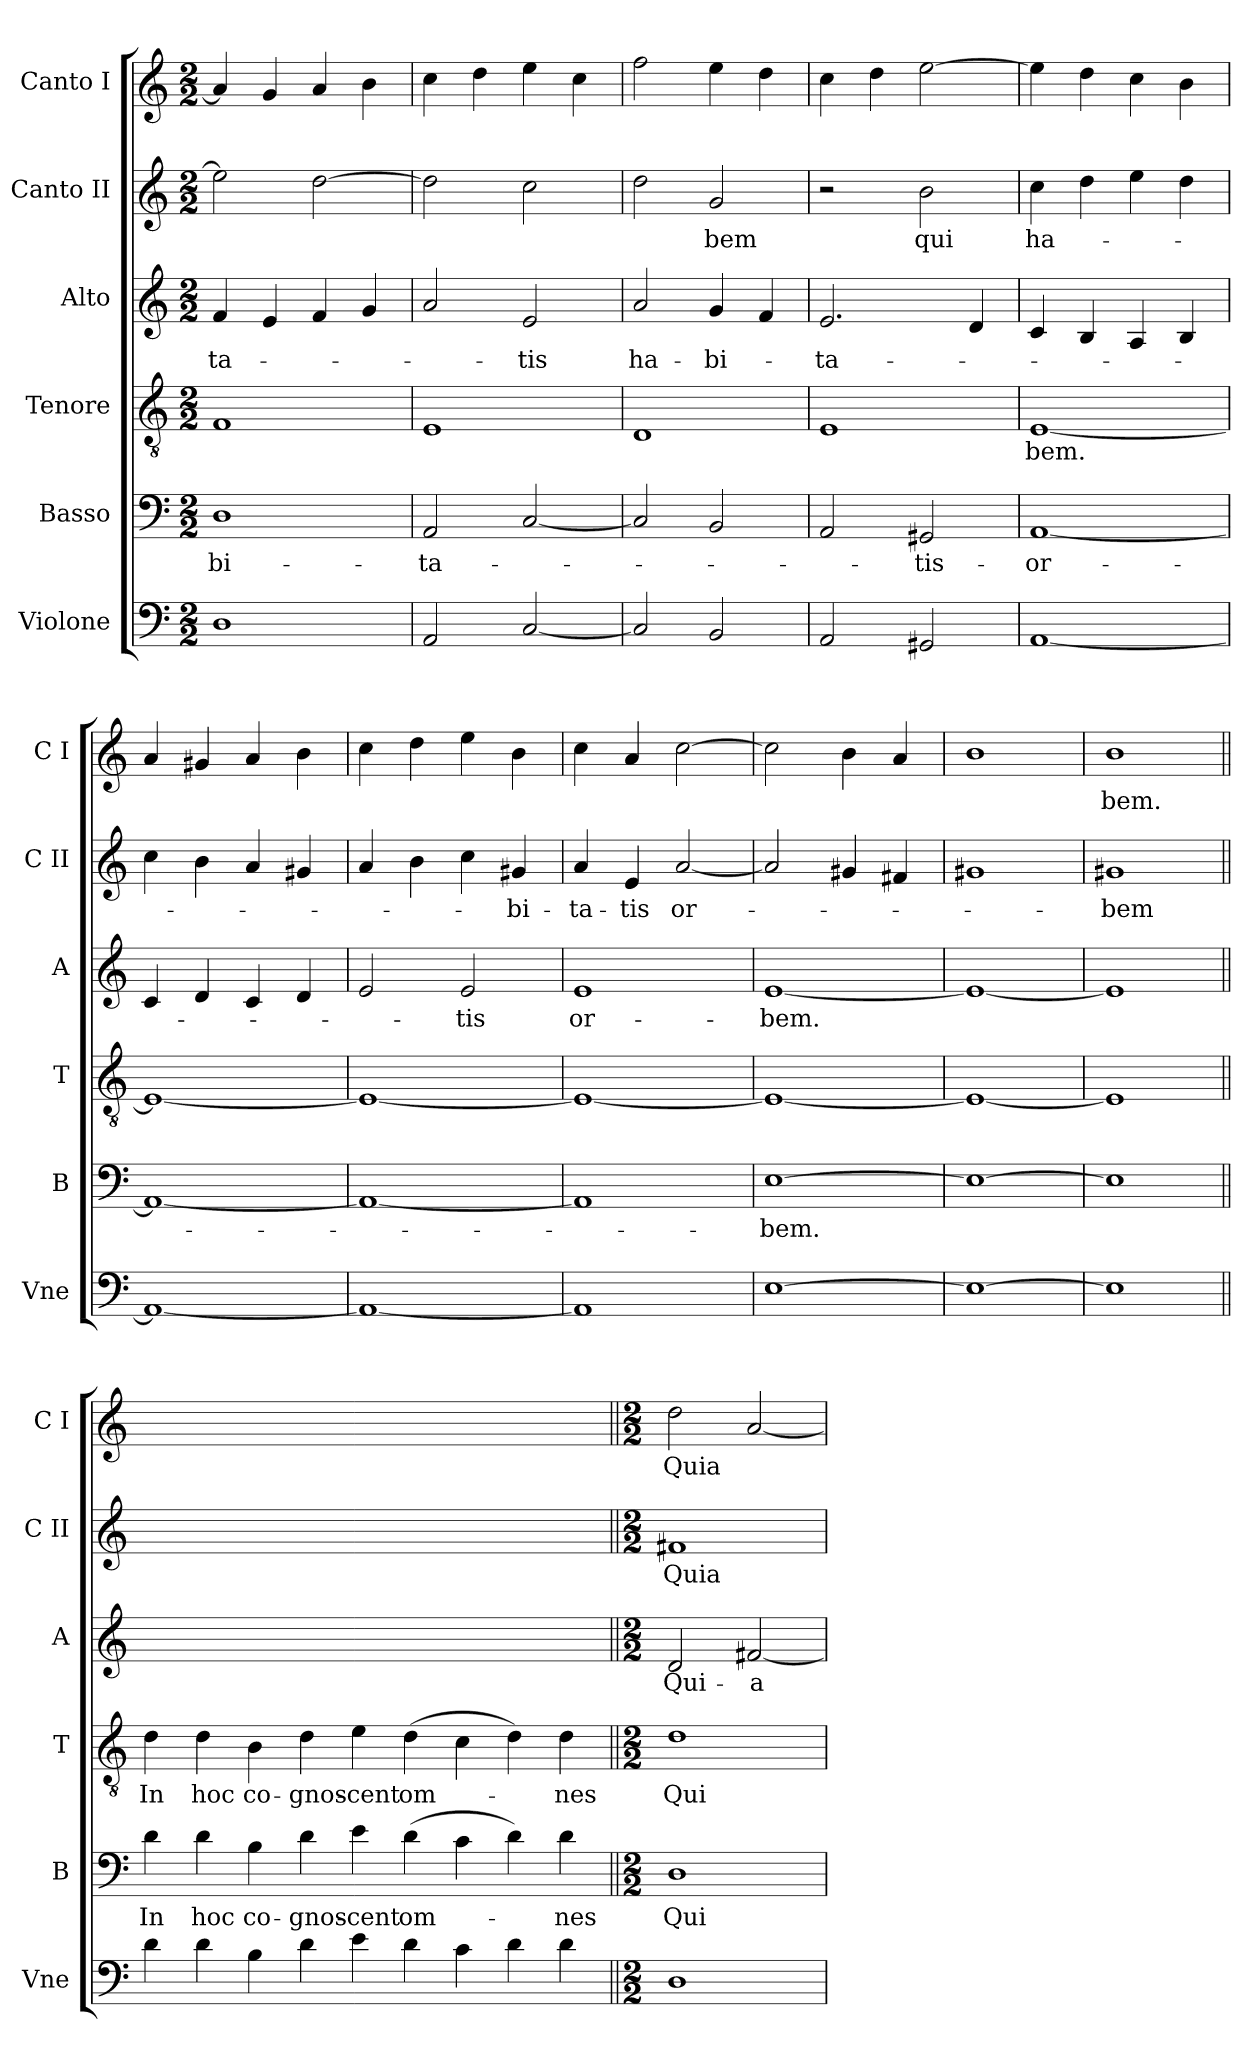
**kern	**kern	**text	**kern	**text	**kern	**text	**kern	**text	**kern	**text
*part6	*part5	*part5	*part4	*part4	*part3	*part3	*part2	*part2	*part1	*part1
*staff6	*staff5	*staff5	*staff4	*staff4	*staff3	*staff3	*staff2	*staff2	*staff1	*staff1
*I"Violone	*I"Basso	*	*I"Tenore	*	*I"Alto	*	*I"Canto II	*	*I"Canto I	*
*I'Vne	*I'B	*	*I'T	*	*I'A	*	*I'C II	*	*I'C I	*
*clefF4	*clefF4	*	*clefGv2	*	*clefG2	*	*clefG2	*	*clefG2	*
*k[]	*k[]	*	*k[]	*	*k[]	*	*k[]	*	*k[]	*
*M2/2	*M2/2	*	*M2/2	*	*M2/2	*	*M2/2	*	*M2/2	*
=	=	=	=	=	=	=	=	=	=	=
1D	1D	-bi-	1F	.	4f	-ta-	2ee]	.	4a]	.
.	.	.	.	.	4e	.	.	.	4g	.
.	.	.	.	.	4f	.	[2dd	.	4a	.
.	.	.	.	.	4g	.	.	.	4b	.
=	=	=	=	=	=	=	=	=	=	=
2AA	2AA	-ta-	1E	.	2a	.	2dd]	.	4cc	.
.	.	.	.	.	.	.	.	.	4dd	.
[2C	[2C	.	.	.	2e	-tis	2cc	.	4ee	.
.	.	.	.	.	.	.	.	.	4cc	.
=	=	=	=	=	=	=	=	=	=	=
2C]	2C]	.	1D	.	2a	ha-	2dd	.	2ff	.
2BB	2BB	.	.	.	4g	-bi-	2g	-bem	4ee	.
.	.	.	.	.	4f	.	.	.	4dd	.
=	=	=	=	=	=	=	=	=	=	=
2AA	2AA	.	1E	.	2.e	-ta-	2r	.	4cc	.
.	.	.	.	.	.	.	.	.	4dd	.
2GG#X	2GG#X	-tis-	.	.	.	.	2b	qui	[2ee	.
.	.	.	.	.	4d	.	.	.	.	.
=	=	=	=	=	=	=	=	=	=	=
[1AA	[1AA	-or-	[1E	-bem.	4c	.	4cc	ha-	4ee]	.
.	.	.	.	.	4B	.	4dd	.	4dd	.
.	.	.	.	.	4A	.	4ee	.	4cc	.
.	.	.	.	.	4B	.	4dd	.	4b	.
=	=	=	=	=	=	=	=	=	=	=
1AA_	1AA_	.	1E_	.	4c	.	4cc	.	4a	.
.	.	.	.	.	4d	.	4b	.	4g#X	.
.	.	.	.	.	4c	.	4a	.	4a	.
.	.	.	.	.	4d	.	4g#X	.	4b	.
=	=	=	=	=	=	=	=	=	=	=
1AA_	1AA_	.	1E_	.	2e	.	4a	.	4cc	.
.	.	.	.	.	.	.	4b	.	4dd	.
.	.	.	.	.	2e	-tis	4cc	.	4ee	.
.	.	.	.	.	.	.	4g#X	-bi-	4b	.
=	=	=	=	=	=	=	=	=	=	=
1AA]	1AA]	.	1E_	.	1e	or-	4a	-ta-	4cc	.
.	.	.	.	.	.	.	4e	-tis	4a	.
.	.	.	.	.	.	.	[2a	or-	[2cc	.
=	=	=	=	=	=	=	=	=	=	=
[1E	[1E	-bem.	1E_	.	[1e	-bem.	2a]	.	2cc]	.
.	.	.	.	.	.	.	4g#X	.	4b	.
.	.	.	.	.	.	.	4f#X	.	4a	.
=	=	=	=	=	=	=	=	=	=	=
1E_	1E_	.	1E_	.	1e_	.	1g#X	.	1b	.
=	=	=	=	=	=	=	=	=	=	=
1E]	1E]	.	1E]	.	1e]	.	1g#X	-bem	1b	-bem.
=||	=||	=||	=||	=||	=||	=||	=||	=||	=||	=||
4d	4d	In	4d	In	0ryy	.	0ryy	.	0ryy	.
4d	4d	hoc	4d	hoc	.	.	.	.	.	.
4B	4B	co-	4B	co-	.	.	.	.	.	.
4d	4d	-gnos-	4d	-gnos-	.	.	.	.	.	.
4e	4e	-cent	4e	-cent	.	.	.	.	.	.
4d	(>4d	om-	(>4d	om-	.	.	.	.	.	.
4c	4c	.	4c	.	.	.	.	.	.	.
4d	4d)	.	4d)	.	.	.	.	.	.	.
4d	4d	-nes	4d	-nes	4ryy	.	4ryy	.	4ryy	.
=||	=||	=||	=||	=||	=||	=||	=||	=||	=||	=||
*M2/2	*M2/2	*	*M2/2	*	*M2/2	*	*M2/2	*	*M2/2	*
1D	1D	Qui-	1d	Qui-	2d	Qui-	1f#X	Quia	2dd	Quia
.	.	.	.	.	[2f#X	-a	.	.	[2a	.
=	=	=	=	=	=	=	=	=	=	=
*-	*-	*-	*-	*-	*-	*-	*-	*-	*-	*-
